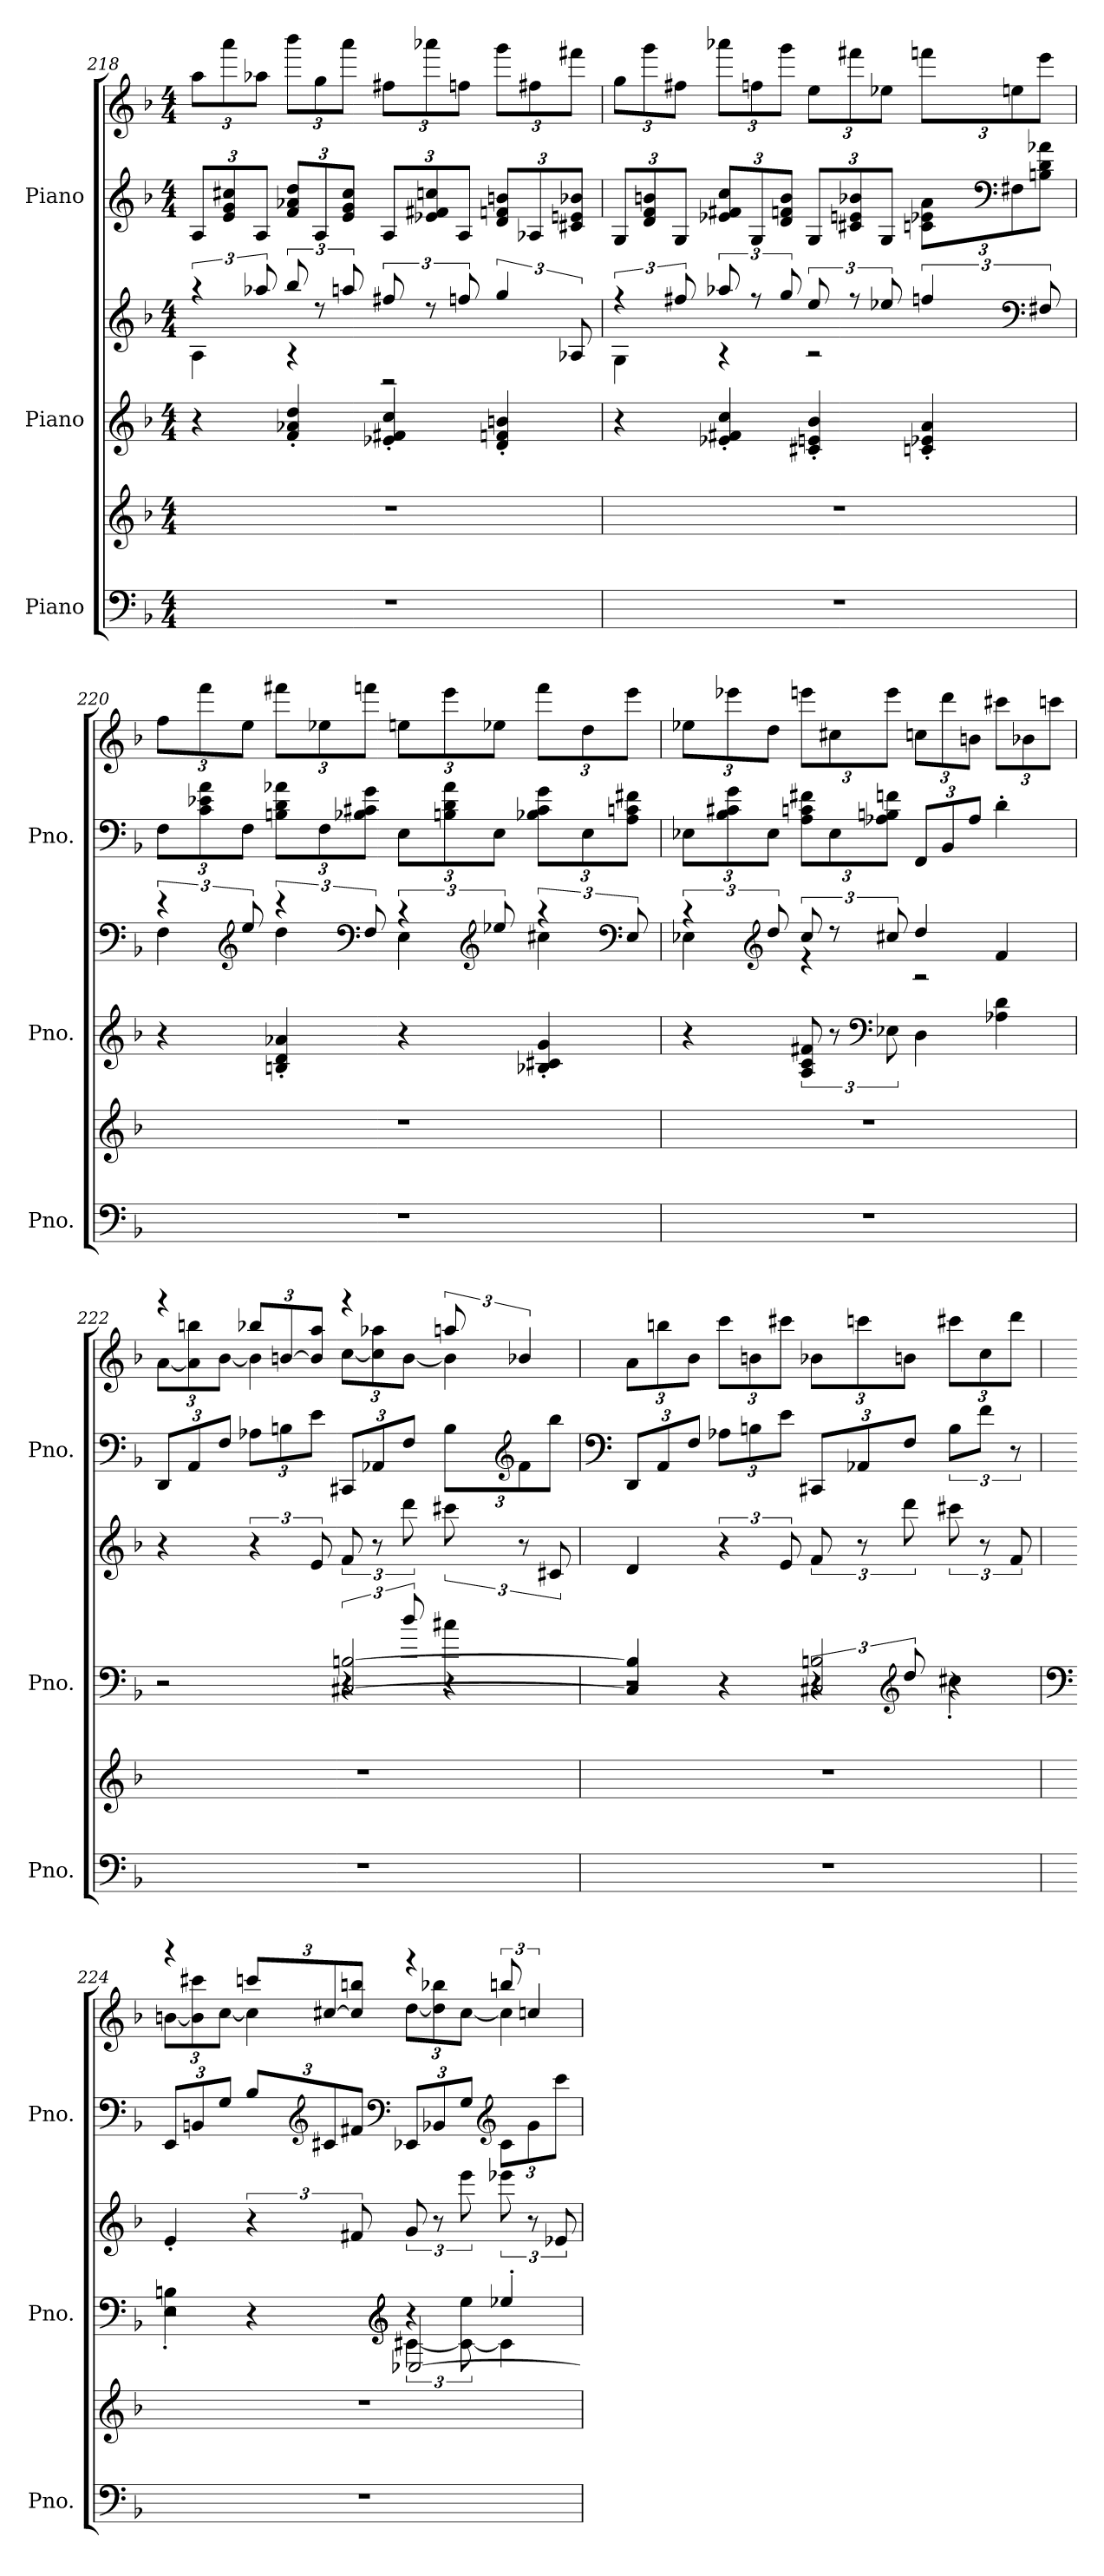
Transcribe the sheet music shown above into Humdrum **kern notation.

**kern	**kern	**kern	**kern	**kern	**kern
*part3	*part3	*part2	*part2	*part1	*part1
*staff6	*staff5	*staff4	*staff3	*staff2	*staff1
*I"Piano	*	*I"Piano	*	*I"Piano	*
*I'Pno.	*	*I'Pno.	*	*I'Pno.	*
*clefF4	*clefG2	*clefG2	*clefG2	*clefG2	*clefG2
*k[b-]	*k[b-]	*k[b-]	*k[b-]	*k[b-]	*k[b-]
*M4/4	*M4/4	*M4/4	*M4/4	*M4/4	*M4/4
=218	=218	=218	=218	=218	=218
*	*	*	*^	*	*
*	*	*	*	*	*Xbrackettup	*Xbrackettup
1r	1r	4r	6r	4A\	12A/L	12aa\L
.	.	.	.	.	12e/ 12g/ 12cc#X/	12aaa\
.	.	.	12aa-X/	.	12A/J	12aa-X\J
.	.	4f/' 4a-X/' 4dd/'	12bb-/	4r	12f/ 12a-X/ 12dd/L	12bbb-\L
.	.	.	12r	.	12A/	12gg\
.	.	.	12aan/	.	12e/ 12g/ 12cc#/J	12aaa\J
.	.	4e-X/' 4f#X/' 4cc/'	12ff#X/	2r	12A/L	12ff#X\L
.	.	.	12r	.	12e-X/ 12f#X/ 12ccn/	12aaa-X\
.	.	.	12ffn/	.	12A/J	12ffn\J
.	.	4d/' 4fn/' 4bn/'	6gg/	.	12d/ 12fn/ 12bn/L	12ggg\L
.	.	.	.	.	12A-X/	12ff#X\
.	.	.	12A-X/	.	12c#X/ 12en/ 12b-X/J	12fff#X\J
!!LO:LB:g=z
=219	=219	=219	=219	=219	=219	=219
1r	1r	4r	6r	4G\	12G/L	12gg\L
.	.	.	.	.	12d/ 12f/ 12bn/	12ggg\
.	.	.	12ff#X/	.	12G/J	12ff#X\J
.	.	4e-X/' 4f#X/' 4cc/'	12aa-X/	4r	12e-X/ 12f#X/ 12cc/L	12aaa-X\L
.	.	.	12r	.	12G/	12ffn\
.	.	.	12gg/	.	12d/ 12fn/ 12b/J	12ggg\J
.	.	4c#X/' 4en/' 4b-/'	12ee/	2r	12G/L	12ee\L
.	.	.	12r	.	12c#X/ 12en/ 12b-X/	12fff#X\
.	.	.	12ee-X/	.	12G/J	12ee-X\J
.	.	4cn/' 4e-X/' 4a/'	6ffn/	.	12cn\ 12e-X\ 12a\L	12fffn\L
*	*	*	*	*	*clefF4	*
.	.	.	.	.	12F#X\	12een\
*	*	*	*clefF4	*	*	*
.	.	.	12F#X/	.	12Bn\ 12d\ 12a-X\J	12eee\J
!!LO:PB:g=z
=220	=220	=220	=220	=220	=220	=220
1r	1r	4r	6r	4F\	12F\L	12ff\L
.	.	.	.	.	12c\ 12e-X\ 12a\	12fff\
*	*	*	*clefG2	*	*	*
.	.	.	12ee/	.	12F\J	12ee\J
.	.	4Bn/' 4d/' 4a-X/'	6r	4dd\	12Bn\ 12d\ 12a-X\L	12fff#X\L
.	.	.	.	.	12F\	12ee-X\
*	*	*	*clefF4	*	*	*
.	.	.	12F/	.	12B-X\ 12c#X\ 12g\J	12fffn\J
.	.	4r	6r	4E\	12E\L	12een\L
.	.	.	.	.	12Bn\ 12d\ 12a-\	12eee\
*	*	*	*clefG2	*	*	*
.	.	.	12ee-X/	.	12E\J	12ee-X\J
.	.	4B-X/' 4c#X/' 4g/'	6r	4cc#X\	12B-X\ 12c#\ 12g\L	12fff\L
.	.	.	.	.	12E\	12dd\
*	*	*	*clefF4	*	*	*
.	.	.	12E/	.	12A\ 12cn\ 12f#X\J	12eee\J
!!LO:LB:g=z
=221	=221	=221	=221	=221	=221	=221
1r	1r	4r	6r	4E-X\	12E-X\L	12ee-X\L
.	.	.	.	.	12B-\ 12c#X\ 12g\	12eee-X\
*	*	*	*clefG2	*	*	*
.	.	.	12dd/	.	12E-\J	12dd\J
.	.	12A/ 12c/ 12f#X/	12cc/	4r	12A\ 12cn\ 12f#X\L	12eeen\L
.	.	12r	12r	.	12E-\	12cc#X\
*	*	*clefF4	*	*	*	*
.	.	12E-X\	12cc#X/	.	12A-X\ 12Bn\ 12fn\J	12eee\J
.	.	4D\	4dd/	2r	12FF/L	12ccn\L
.	.	.	.	.	12BB-/	12ddd\
.	.	.	.	.	12A-/J	12bn\J
.	.	4A-X\ 4d\	4f/	.	4d'\	12ccc#X\L
.	.	.	.	.	.	12b-X\
.	.	.	.	.	.	12cccn\J
*	*	*	*v	*v	*	*
!!LO:PB:g=z
=222	=222	=222	=222	=222	=222
*	*	*^	*	*	*^
*	*	*	*^	*	*	*	*
1r	1r	2r	2r	2r	4r	12DD/L	4r	[12a\L
.	.	.	.	.	.	12AA/	.	12a\] 12bbn\
.	.	.	.	.	.	12F/J	.	[12b-\J
.	.	.	.	.	6r	12A-X\L	12bb-X/L	4b-\]
.	.	.	.	.	.	12Bn\	[12bn/	.
.	.	.	.	.	12e/	12e\J	12b/] 12aa/J	.
.	.	6r	4r	[2C#X/ [2Bn/	12f/	12CC#X/L	4r	[12cc\L
.	.	.	.	.	12r	12AA-X/	.	12cc\] 12aa-X\
.	.	12dd/	.	.	12ddd\	12F/J	.	[12b\J
*	*	*	*	*	*	*	*brackettup	*
.	.	4r	4cc#X'\	.	12ccc#X\	12B\L	12aan/	4b\]
*	*	*	*	*	*	*clefG2	*	*
.	.	.	.	.	12r	12f\	6b-X/	.
.	.	.	.	.	12c#X/	12bb-\J	.	.
*	*	*	*	*	*	*	*v	*v
=223	=223	=223	=223	=223	=223	=223	=223
*	*	*	*	*	*	*clefF4	*
*	*	*	*	*	*	*	*Xbrackettup
1r	1r	2r	2r	4C#/] 4B/]	4d/	12DD/L	12a\L
.	.	.	.	.	.	12AA/	12bbn\
.	.	.	.	.	.	12F/J	12b-\J
.	.	.	.	4r	6r	12A-X\L	12ccc\L
.	.	.	.	.	.	12Bn\	12bn\
.	.	.	.	.	12e/	12e\J	12ccc#X\J
.	.	6r	4r	2C#X/ 2Bn/	12f/	12CC#X/L	12b-X\L
.	.	.	.	.	12r	12AA-X/	12cccn\
*	*	*clefG2	*	*	*	*	*
.	.	12dd/	.	.	12ddd\	12F/J	12bn\J
*	*	*	*	*	*	*brackettup	*
.	.	4r	4cc#X'\	.	12ccc#X\	12B\L	12ccc#X\L
.	.	.	.	.	12r	12f\J	12cc\
.	.	.	.	.	12f/	12r	12ddd\J
!!LO:LB:g=z
=224	=224	=224	=224	=224	=224	=224	=224
*	*	*clefF4	*	*	*	*	*
*	*	*	*	*	*	*Xbrackettup	*
*	*	*	*	*	*	*	*^
1r	1r	2r	4E\' 4Bn\'	2r	4e'/	12EE/L	4r	[12bn\L
.	.	.	.	.	.	12BBn/	.	12b\] 12ccc#X\
.	.	.	.	.	.	12G/J	.	[12cc\J
.	.	.	4r	.	6r	12B-/L	12cccn/L	4cc\]
*	*	*	*	*	*	*clefG2	*	*
.	.	.	.	.	.	12c#X/	[12cc#X/	.
.	.	.	.	.	12f#X/	12f#X/J	12cc#/] 12bbn/J	.
*	*	*clefG2	*	*	*	*clefF4	*	*
.	.	4r	[6c#X\	[2E-X/	12g/	12EE-X/L	4r	[12dd\L
.	.	.	.	.	12r	12BB-X/	.	12dd\] 12bb-X\
.	.	.	12c#\_ 12ee\	.	12eee\	12G/J	.	[12cc#\J
*	*	*	*	*	*	*clefG2	*	*
*	*	*	*	*	*	*	*brackettup	*
.	.	4ee-X'/	4c#\]	.	12eee-X\	12c#\L	12bbn/	4cc#\]
.	.	.	.	.	12r	12g\	6ccn/	.
.	.	.	.	.	12e-X/	12ccc\J	.	.
*	*	*v	*v	*v	*	*	*v	*v
=	=	=	=	=	=
*-	*-	*-	*-	*-	*-
